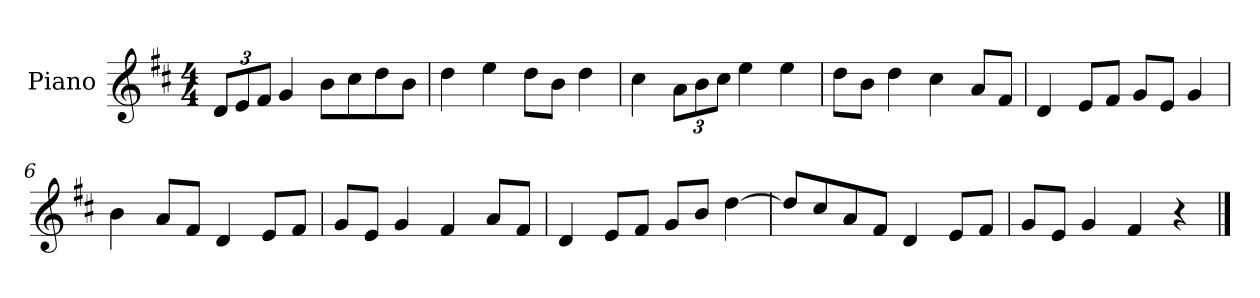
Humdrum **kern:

**kern
*part1
*staff1
*I"Piano
*I'P-no
*clefG2
*k[f#c#]
*M4/4
*MM90
*Xbrackettup
=1
12d/L
12e/
12f#/J
4g/
8b\L
8cc#\
8dd\
8b\J
=2
4dd\
4ee\
8dd\L
8b\J
4dd\
=3
4cc#\
12a\L
12b\
12cc#\J
4ee\
4ee\
=4
8dd\L
8b\J
4dd\
4cc#\
8a/L
8f#/J
=5
4d/
8e/L
8f#/J
8g/L
8e/J
4g/
=6
4b\
8a/L
8f#/J
4d/
8e/L
8f#/J
!!LO:LB:g=z
=7
8g/L
8e/J
4g/
4f#/
8a/L
8f#/J
=8
4d/
8e/L
8f#/J
8g/L
8b/J
[4dd\
=9
8dd/L]
8cc#/
8a/
8f#/J
4d/
8e/L
8f#/J
=10
8g/L
8e/J
4g/
4f#/
4r
==
*-
